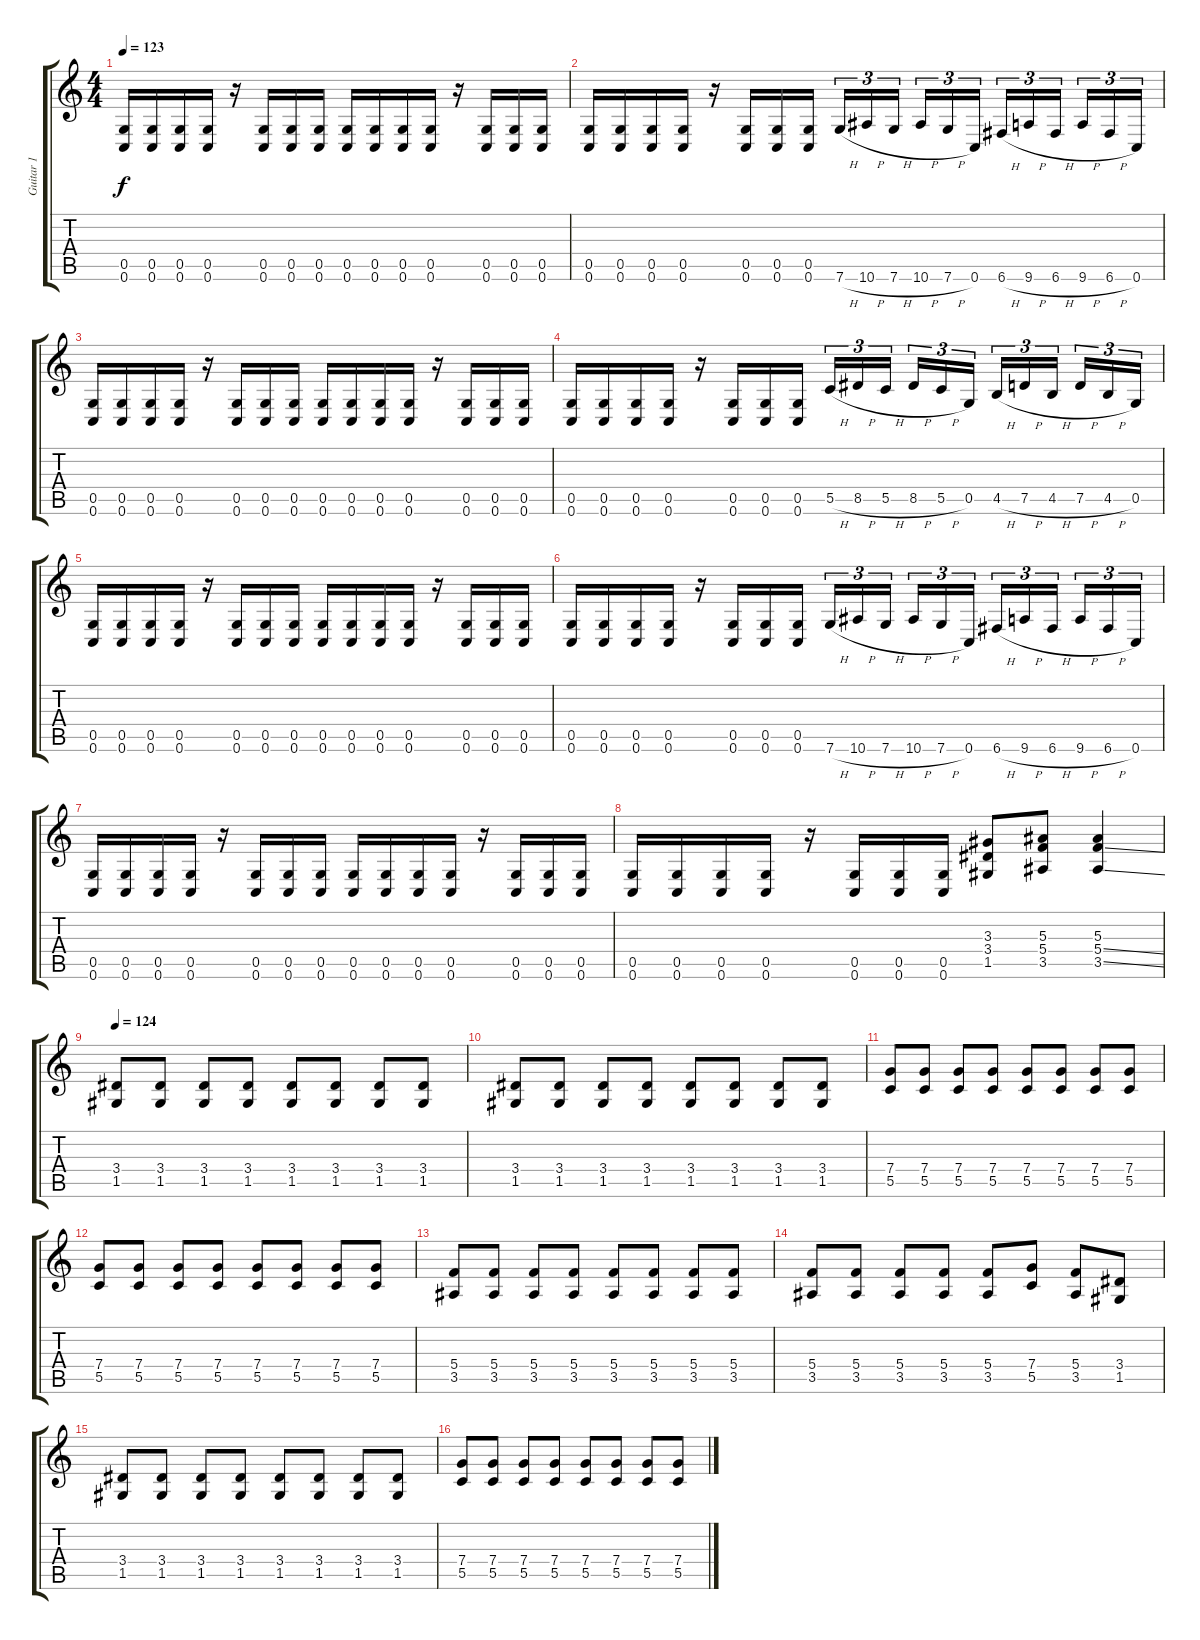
\track ("Guitar 1" "Guitar 1") {instrument distortionguitar}
\staff {score tabs}
\tuning (D4 A3 F3 C3 G2 C2) {hide}
\ts (4 4)
\tempo 123
\clef g2
\ks c
(0.5 0.6).16{dy f} (0.5 0.6).16 (0.5 0.6).16 (0.5 0.6).16 r.16 (0.5 0.6).16 (0.5 0.6).16 (0.5 0.6).16 (0.5 0.6).16 (0.5 0.6).16 (0.5 0.6).16 (0.5 0.6).16 r.16 (0.5 0.6).16 (0.5 0.6).16 (0.5 0.6).16 |
(0.5 0.6).16 (0.5 0.6).16 (0.5 0.6).16 (0.5 0.6).16 r.16 (0.5 0.6).16 (0.5 0.6).16 (0.5 0.6).16 7.6{h}.16{tu (3 2)} 10.6{h}.16{tu (3 2)} 7.6{h}.16{tu (3 2) beam splitsecondary} 10.6{h}.16{tu (3 2)} 7.6{h}.16{tu (3 2)} 0.6.16{tu (3 2)} 6.6{h}.16{tu (3 2)} 9.6{h}.16{tu (3 2)} 6.6{h}.16{tu (3 2) beam splitsecondary} 9.6{h}.16{tu (3 2)} 6.6{h}.16{tu (3 2)} 0.6.16{tu (3 2)} |
(0.5 0.6).16 (0.5 0.6).16 (0.5 0.6).16 (0.5 0.6).16 r.16 (0.5 0.6).16 (0.5 0.6).16 (0.5 0.6).16 (0.5 0.6).16 (0.5 0.6).16 (0.5 0.6).16 (0.5 0.6).16 r.16 (0.5 0.6).16 (0.5 0.6).16 (0.5 0.6).16 |
(0.5 0.6).16 (0.5 0.6).16 (0.5 0.6).16 (0.5 0.6).16 r.16 (0.5 0.6).16 (0.5 0.6).16 (0.5 0.6).16 5.5{h}.16{tu (3 2)} 8.5{h}.16{tu (3 2)} 5.5{h}.16{tu (3 2) beam splitsecondary} 8.5{h}.16{tu (3 2)} 5.5{h}.16{tu (3 2)} 0.5.16{tu (3 2)} 4.5{h}.16{tu (3 2)} 7.5{h}.16{tu (3 2)} 4.5{h}.16{tu (3 2) beam splitsecondary} 7.5{h}.16{tu (3 2)} 4.5{h}.16{tu (3 2)} 0.5.16{tu (3 2)} |
(0.5 0.6).16 (0.5 0.6).16 (0.5 0.6).16 (0.5 0.6).16 r.16 (0.5 0.6).16 (0.5 0.6).16 (0.5 0.6).16 (0.5 0.6).16 (0.5 0.6).16 (0.5 0.6).16 (0.5 0.6).16 r.16 (0.5 0.6).16 (0.5 0.6).16 (0.5 0.6).16 |
(0.5 0.6).16 (0.5 0.6).16 (0.5 0.6).16 (0.5 0.6).16 r.16 (0.5 0.6).16 (0.5 0.6).16 (0.5 0.6).16 7.6{h}.16{tu (3 2)} 10.6{h}.16{tu (3 2)} 7.6{h}.16{tu (3 2) beam splitsecondary} 10.6{h}.16{tu (3 2)} 7.6{h}.16{tu (3 2)} 0.6.16{tu (3 2)} 6.6{h}.16{tu (3 2)} 9.6{h}.16{tu (3 2)} 6.6{h}.16{tu (3 2) beam splitsecondary} 9.6{h}.16{tu (3 2)} 6.6{h}.16{tu (3 2)} 0.6.16{tu (3 2)} |
(0.5 0.6).16 (0.5 0.6).16 (0.5 0.6).16 (0.5 0.6).16 r.16 (0.5 0.6).16 (0.5 0.6).16 (0.5 0.6).16 (0.5 0.6).16 (0.5 0.6).16 (0.5 0.6).16 (0.5 0.6).16 r.16 (0.5 0.6).16 (0.5 0.6).16 (0.5 0.6).16 |
(0.5 0.6).16 (0.5 0.6).16 (0.5 0.6).16 (0.5 0.6).16 r.16 (0.5 0.6).16 (0.5 0.6).16 (0.5 0.6).16 (3.3 3.4 1.5).8 (5.3 5.4 3.5).8 (5.3 5.4{ss} 3.5{ss}).4 |
\tempo 124
(3.4 1.5).8 (3.4 1.5).8 (3.4 1.5).8 (3.4 1.5).8 (3.4 1.5).8 (3.4 1.5).8 (3.4 1.5).8 (3.4 1.5).8 |
(3.4 1.5).8 (3.4 1.5).8 (3.4 1.5).8 (3.4 1.5).8 (3.4 1.5).8 (3.4 1.5).8 (3.4 1.5).8 (3.4 1.5).8 |
(7.4 5.5).8 (7.4 5.5).8 (7.4 5.5).8 (7.4 5.5).8 (7.4 5.5).8 (7.4 5.5).8 (7.4 5.5).8 (7.4 5.5).8 |
(7.4 5.5).8 (7.4 5.5).8 (7.4 5.5).8 (7.4 5.5).8 (7.4 5.5).8 (7.4 5.5).8 (7.4 5.5).8 (7.4 5.5).8 |
(5.4 3.5).8 (5.4 3.5).8 (5.4 3.5).8 (5.4 3.5).8 (5.4 3.5).8 (5.4 3.5).8 (5.4 3.5).8 (5.4 3.5).8 |
(5.4 3.5).8 (5.4 3.5).8 (5.4 3.5).8 (5.4 3.5).8 (5.4 3.5).8 (7.4 5.5).8 (5.4 3.5).8 (3.4 1.5).8 |
(3.4 1.5).8 (3.4 1.5).8 (3.4 1.5).8 (3.4 1.5).8 (3.4 1.5).8 (3.4 1.5).8 (3.4 1.5).8 (3.4 1.5).8 |
(7.4 5.5).8 (7.4 5.5).8 (7.4 5.5).8 (7.4 5.5).8 (7.4 5.5).8 (7.4 5.5).8 (7.4 5.5).8 (7.4 5.5).8
